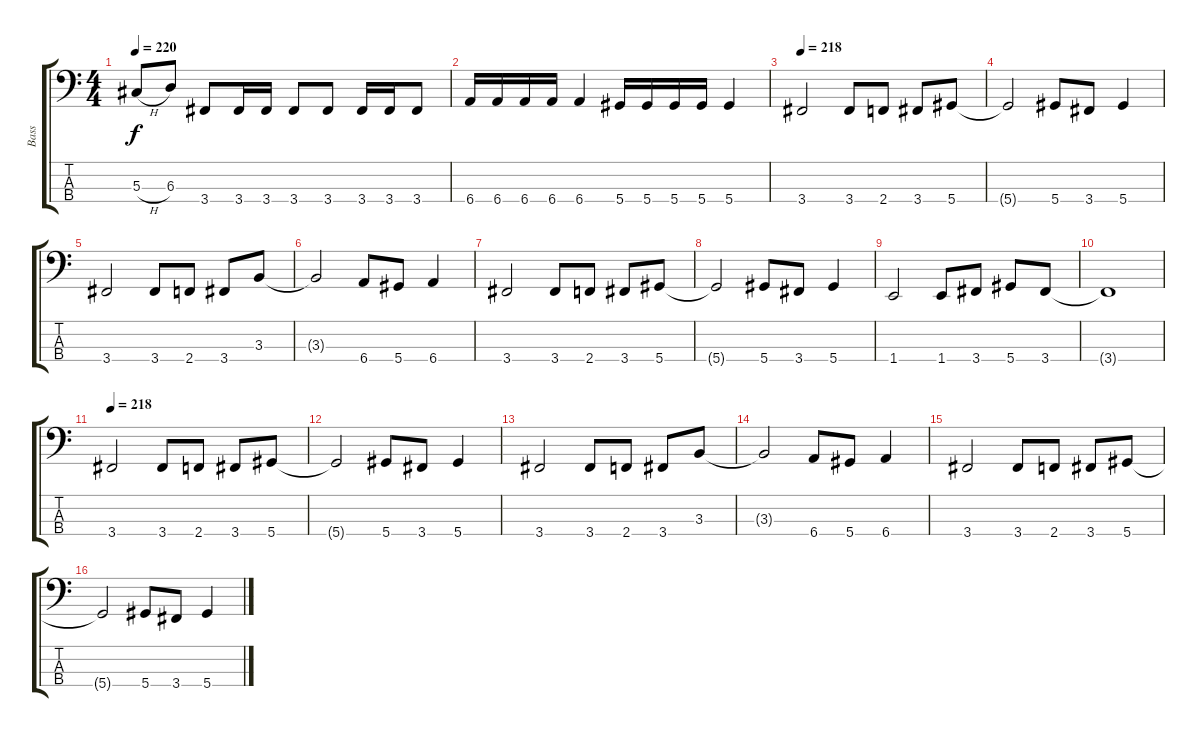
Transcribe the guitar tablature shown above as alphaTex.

\track ("Bass" "Bass") {instrument electricbasspick}
\staff {score tabs}
\tuning (Gb2 Db2 Ab1 Eb1) {hide}
\ts (4 4)
\tempo 220
\clef f4
\ks c
5.3{h}.8{dy f} 6.3.8 3.4.8 3.4.16 3.4.16 3.4.8 3.4.8 3.4.16 3.4.16 3.4.8 |
6.4.16 6.4.16 6.4.16 6.4.16 6.4.4 5.4.16 5.4.16 5.4.16 5.4.16 5.4.4 |
\tempo 218
3.4.2 3.4.8 2.4.8 3.4.8 5.4.8 |
5.4{t}.2 5.4.8 3.4.8 5.4.4 |
3.4.2 3.4.8 2.4.8 3.4.8 3.3.8 |
3.3{t}.2 6.4.8 5.4.8 6.4.4 |
3.4.2 3.4.8 2.4.8 3.4.8 5.4.8 |
5.4{t}.2 5.4.8 3.4.8 5.4.4 |
1.4.2 1.4.8 3.4.8 5.4.8 3.4.8 |
3.4{t}.1 |
\tempo 218
3.4.2 3.4.8 2.4.8 3.4.8 5.4.8 |
5.4{t}.2 5.4.8 3.4.8 5.4.4 |
3.4.2 3.4.8 2.4.8 3.4.8 3.3.8 |
3.3{t}.2 6.4.8 5.4.8 6.4.4 |
3.4.2 3.4.8 2.4.8 3.4.8 5.4.8 |
5.4{t}.2 5.4.8 3.4.8 5.4.4
